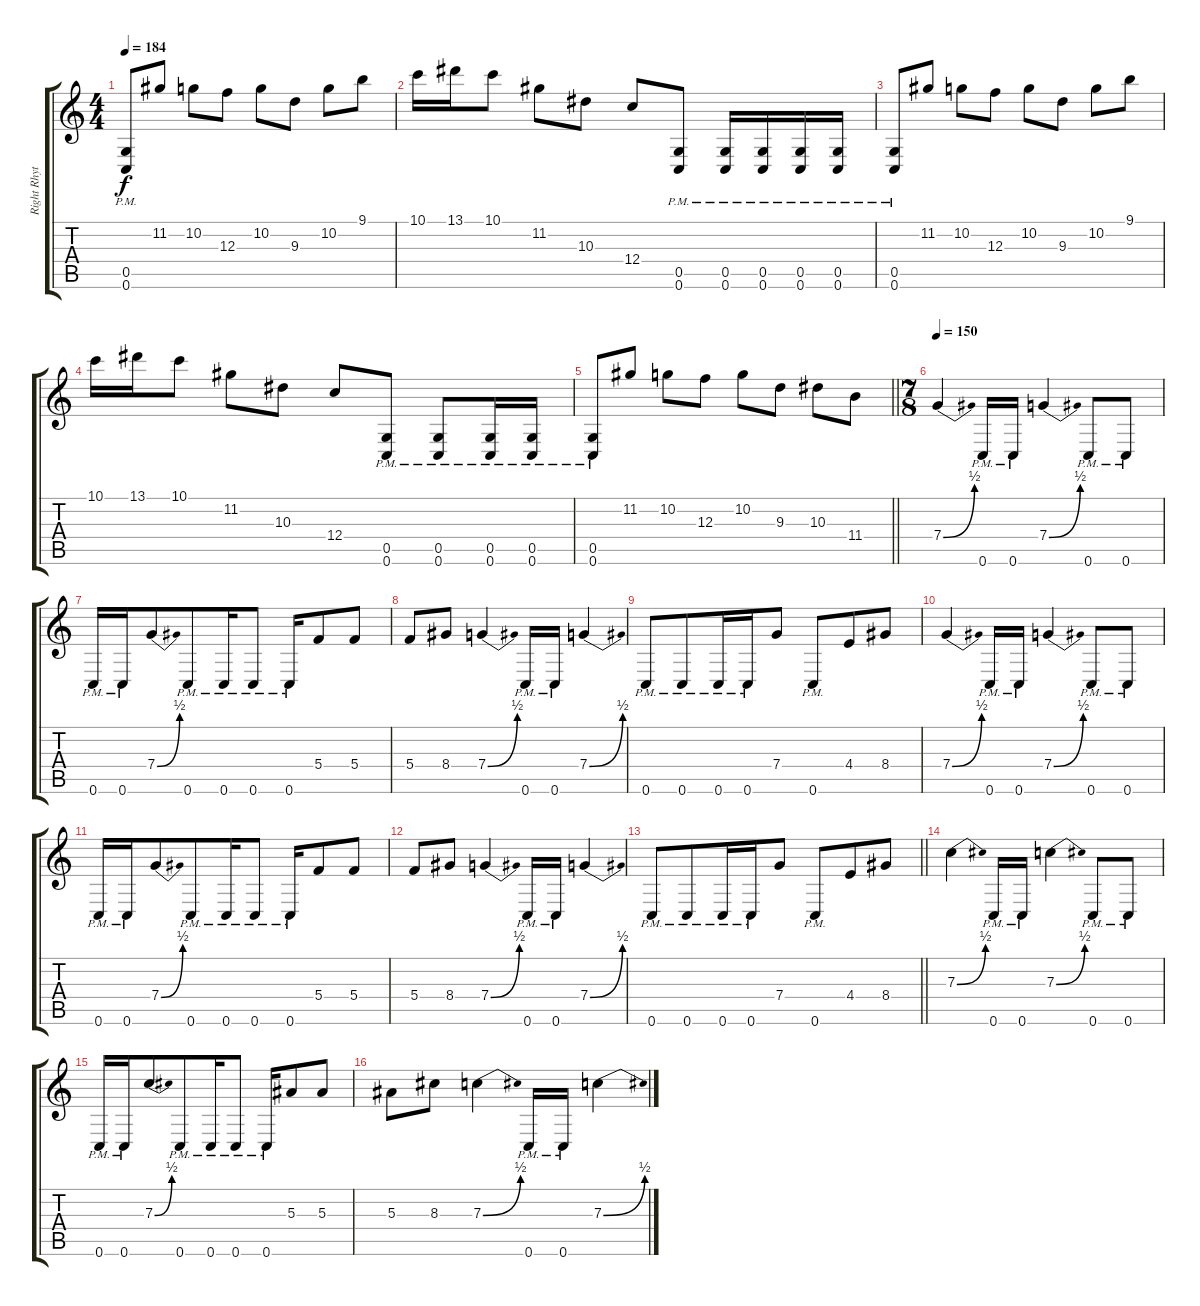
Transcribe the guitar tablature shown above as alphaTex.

\track ("Right Rhythm" "Right Rhyt") {instrument distortionguitar}
\staff {score tabs}
\tuning (D4 A3 F3 C3 G2 C2) {hide}
\ts (4 4)
\tempo 184
\clef g2
\ks c
(0.5{pm} 0.6{pm}).8{dy f} 11.2.8 10.2.8 12.3.8 10.2.8 9.3.8 10.2.8 9.1.8 |
10.1.16 13.1.16 10.1.8 11.2.8 10.3.8 12.4.8 (0.5{pm} 0.6{pm}).8 (0.5{pm} 0.6{pm}).16 (0.5{pm} 0.6{pm}).16 (0.5{pm} 0.6{pm}).16 (0.5{pm} 0.6{pm}).16 |
(0.5{pm} 0.6{pm}).8 11.2.8 10.2.8 12.3.8 10.2.8 9.3.8 10.2.8 9.1.8 |
10.1.16 13.1.16 10.1.8 11.2.8 10.3.8 12.4.8 (0.5{pm} 0.6{pm}).8 (0.5{pm} 0.6{pm}).8 (0.5{pm} 0.6{pm}).16 (0.5{pm} 0.6{pm}).16 |
\barLineRight lightlight
(0.5{pm} 0.6{pm}).8 11.2.8 10.2.8 12.3.8 10.2.8 9.3.8 10.3.8 11.4.8 |
\ts (7 8)
\section ("" "")
\tempo 150
7.4{be (bend 0 0 60 2)}.4 0.6{pm}.16 0.6{pm}.16 7.4{be (bend 0 0 60 2)}.4 0.6{pm}.8 0.6{pm}.8 |
0.6{pm}.16 0.6{pm}.16 7.4{be (bend 0 0 60 2)}.8 0.6{pm}.8 0.6{pm}.16 0.6{pm}.8 0.6{pm}.16 5.4.8 5.4.8 |
5.4.8 8.4.8 7.4{be (bend 0 0 60 2)}.4 0.6{pm}.16 0.6{pm}.16 7.4{be (bend 0 0 60 2)}.4 |
0.6{pm}.8 0.6{pm}.8 0.6{pm}.16 0.6{pm}.16 7.4.8 0.6{pm}.8 4.4.8 8.4.8 |
7.4{be (bend 0 0 60 2)}.4 0.6{pm}.16 0.6{pm}.16 7.4{be (bend 0 0 60 2)}.4 0.6{pm}.8 0.6{pm}.8 |
0.6{pm}.16 0.6{pm}.16 7.4{be (bend 0 0 60 2)}.8 0.6{pm}.8 0.6{pm}.16 0.6{pm}.8 0.6{pm}.16 5.4.8 5.4.8 |
5.4.8 8.4.8 7.4{be (bend 0 0 60 2)}.4 0.6{pm}.16 0.6{pm}.16 7.4{be (bend 0 0 60 2)}.4 |
\barLineRight lightlight
0.6{pm}.8 0.6{pm}.8 0.6{pm}.16 0.6{pm}.16 7.4.8 0.6{pm}.8 4.4.8 8.4.8 |
\section ("" "")
7.3{be (bend 0 0 60 2)}.4 0.6{pm}.16 0.6{pm}.16 7.3{be (bend 0 0 60 2)}.4 0.6{pm}.8 0.6{pm}.8 |
0.6{pm}.16 0.6{pm}.16 7.3{be (bend 0 0 60 2)}.8 0.6{pm}.8 0.6{pm}.16 0.6{pm}.8 0.6{pm}.16 5.3.8 5.3.8 |
5.3.8 8.3.8 7.3{be (bend 0 0 60 2)}.4 0.6{pm}.16 0.6{pm}.16 7.3{be (bend 0 0 60 2)}.4
